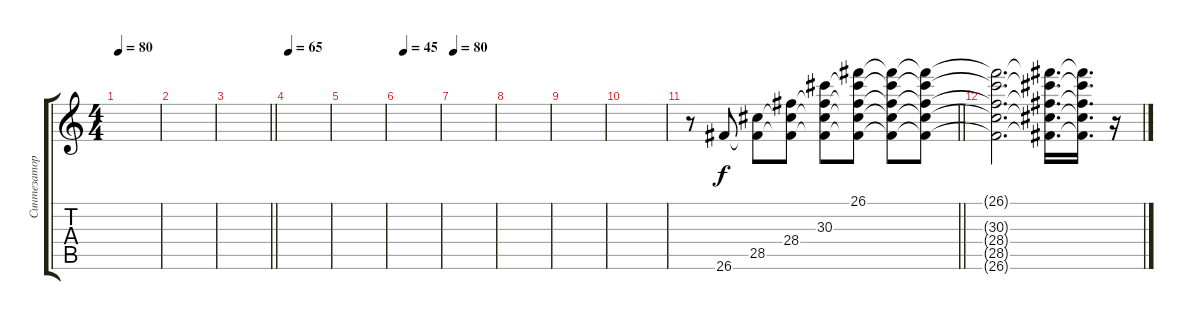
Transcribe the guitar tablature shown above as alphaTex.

\track ("Синтезатор 2" "Синтезатор") {instrument lead1square}
\staff {score tabs}
\tuning (E4 B3 G3 D3 A2 E2) {hide}
\ts (4 4)
\tempo 80
\clef g2
\ks c
|
|
\barLineRight lightlight
|
\tempo 65
|
|
\tempo (45 0.125)
|
\tempo 80
|
|
|
|
\barLineRight lightlight
r.8 26.6.8 (28.5 26.6{t}).8 (28.4 28.5{t} 26.6{t}).8 (30.3 28.4{t} 28.5{t} 26.6{t}).8 (26.1 30.3{t} 28.4{t} 28.5{t} 26.6{t}).8 (26.1{t} 30.3{t} 28.4{t} 28.5{t} 26.6{t}).8 (26.1{t} 30.3{t} 28.4{t} 28.5{t} 26.6{t}).8 |
(26.1{t} 30.3{t} 28.4{t} 28.5{t} 26.6{t}).2{d} (26.1{t} 30.3{t} 28.4{t} 28.5{t} 26.6{t}).16{d} (26.1{t} 30.3{t} 28.4{t} 28.5{t} 26.6{t}).16{d} r.16
